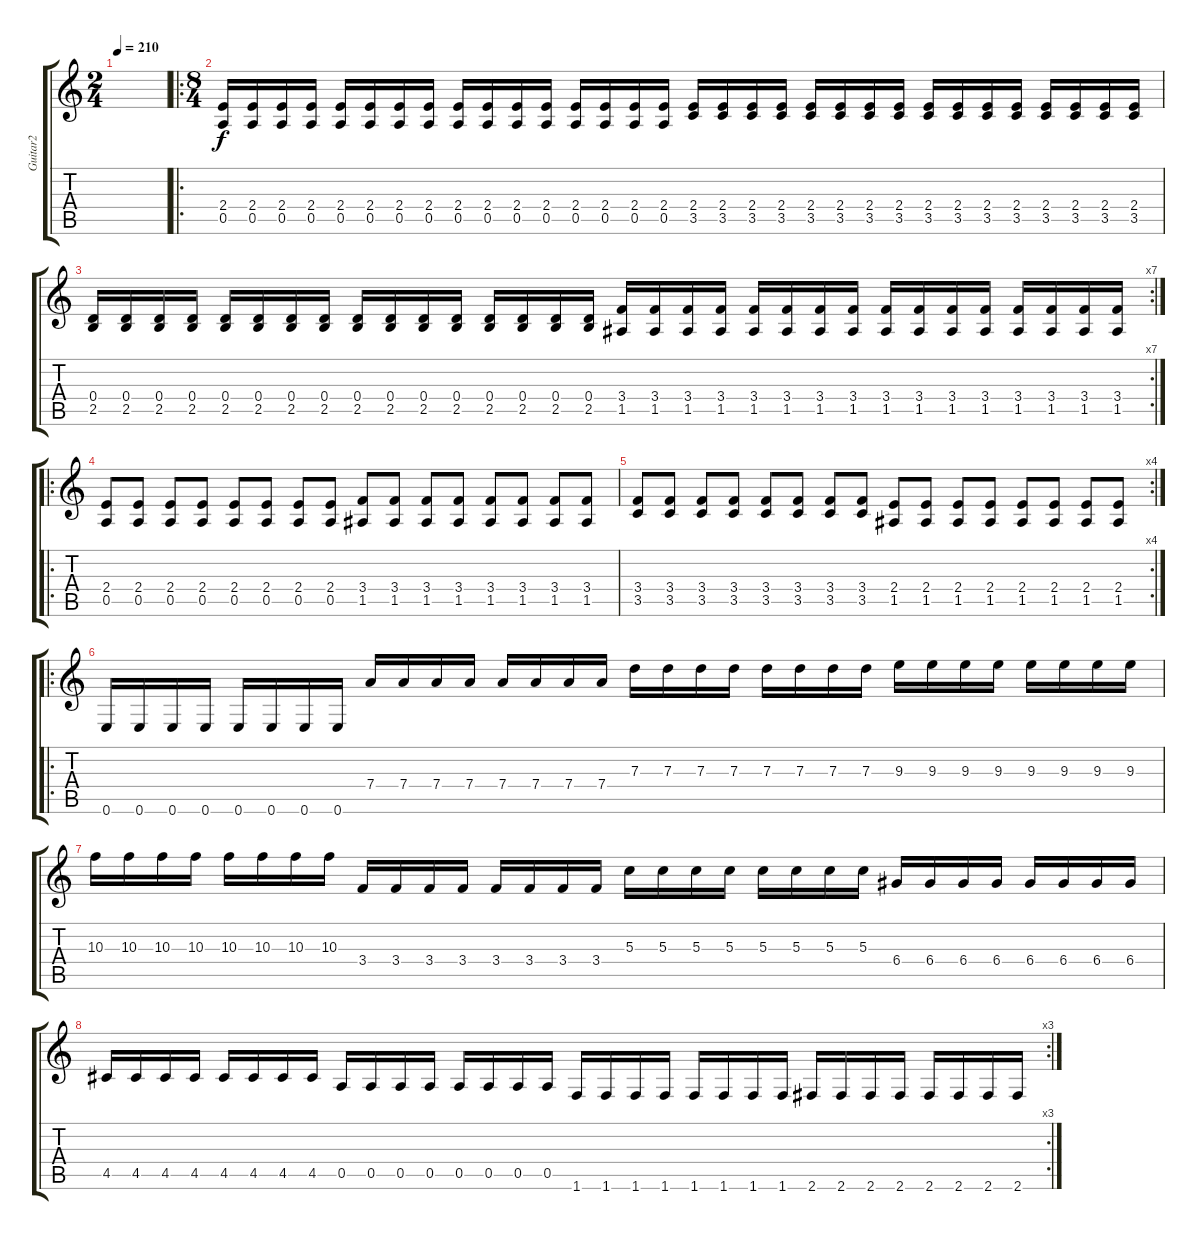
\track ("Guitar2" "Guitar2") {instrument distortionguitar}
\staff {score tabs}
\tuning (E4 B3 G3 D3 A2 E2) {hide}
\ts (2 4)
\tempo 210
\clef g2
\ks c
|
\ro
\ts (8 4)
(2.4 0.5).16 (2.4 0.5).16 (2.4 0.5).16 (2.4 0.5).16 (2.4 0.5).16 (2.4 0.5).16 (2.4 0.5).16 (2.4 0.5).16 (2.4 0.5).16 (2.4 0.5).16 (2.4 0.5).16 (2.4 0.5).16 (2.4 0.5).16 (2.4 0.5).16 (2.4 0.5).16 (2.4 0.5).16 (2.4 3.5).16 (2.4 3.5).16 (2.4 3.5).16 (2.4 3.5).16 (2.4 3.5).16 (2.4 3.5).16 (2.4 3.5).16 (2.4 3.5).16 (2.4 3.5).16 (2.4 3.5).16 (2.4 3.5).16 (2.4 3.5).16 (2.4 3.5).16 (2.4 3.5).16 (2.4 3.5).16 (2.4 3.5).16 |
\rc 7
(0.4 2.5).16 (0.4 2.5).16 (0.4 2.5).16 (0.4 2.5).16 (0.4 2.5).16 (0.4 2.5).16 (0.4 2.5).16 (0.4 2.5).16 (0.4 2.5).16 (0.4 2.5).16 (0.4 2.5).16 (0.4 2.5).16 (0.4 2.5).16 (0.4 2.5).16 (0.4 2.5).16 (0.4 2.5).16 (3.4 1.5).16 (3.4 1.5).16 (3.4 1.5).16 (3.4 1.5).16 (3.4 1.5).16 (3.4 1.5).16 (3.4 1.5).16 (3.4 1.5).16 (3.4 1.5).16 (3.4 1.5).16 (3.4 1.5).16 (3.4 1.5).16 (3.4 1.5).16 (3.4 1.5).16 (3.4 1.5).16 (3.4 1.5).16 |
\ro
(2.4 0.5).8 (2.4 0.5).8 (2.4 0.5).8 (2.4 0.5).8 (2.4 0.5).8 (2.4 0.5).8 (2.4 0.5).8 (2.4 0.5).8 (3.4 1.5).8 (3.4 1.5).8 (3.4 1.5).8 (3.4 1.5).8 (3.4 1.5).8 (3.4 1.5).8 (3.4 1.5).8 (3.4 1.5).8 |
\rc 4
(3.4 3.5).8 (3.4 3.5).8 (3.4 3.5).8 (3.4 3.5).8 (3.4 3.5).8 (3.4 3.5).8 (3.4 3.5).8 (3.4 3.5).8 (2.4 1.5).8 (2.4 1.5).8 (2.4 1.5).8 (2.4 1.5).8 (2.4 1.5).8 (2.4 1.5).8 (2.4 1.5).8 (2.4 1.5).8 |
\ro
0.6.16 0.6.16 0.6.16 0.6.16 0.6.16 0.6.16 0.6.16 0.6.16 7.4.16 7.4.16 7.4.16 7.4.16 7.4.16 7.4.16 7.4.16 7.4.16 7.3.16 7.3.16 7.3.16 7.3.16 7.3.16 7.3.16 7.3.16 7.3.16 9.3.16 9.3.16 9.3.16 9.3.16 9.3.16 9.3.16 9.3.16 9.3.16 |
10.3.16 10.3.16 10.3.16 10.3.16 10.3.16 10.3.16 10.3.16 10.3.16 3.4.16 3.4.16 3.4.16 3.4.16 3.4.16 3.4.16 3.4.16 3.4.16 5.3.16 5.3.16 5.3.16 5.3.16 5.3.16 5.3.16 5.3.16 5.3.16 6.4.16 6.4.16 6.4.16 6.4.16 6.4.16 6.4.16 6.4.16 6.4.16 |
\rc 3
4.5.16 4.5.16 4.5.16 4.5.16 4.5.16 4.5.16 4.5.16 4.5.16 0.5.16 0.5.16 0.5.16 0.5.16 0.5.16 0.5.16 0.5.16 0.5.16 1.6.16 1.6.16 1.6.16 1.6.16 1.6.16 1.6.16 1.6.16 1.6.16 2.6.16 2.6.16 2.6.16 2.6.16 2.6.16 2.6.16 2.6.16 2.6.16
